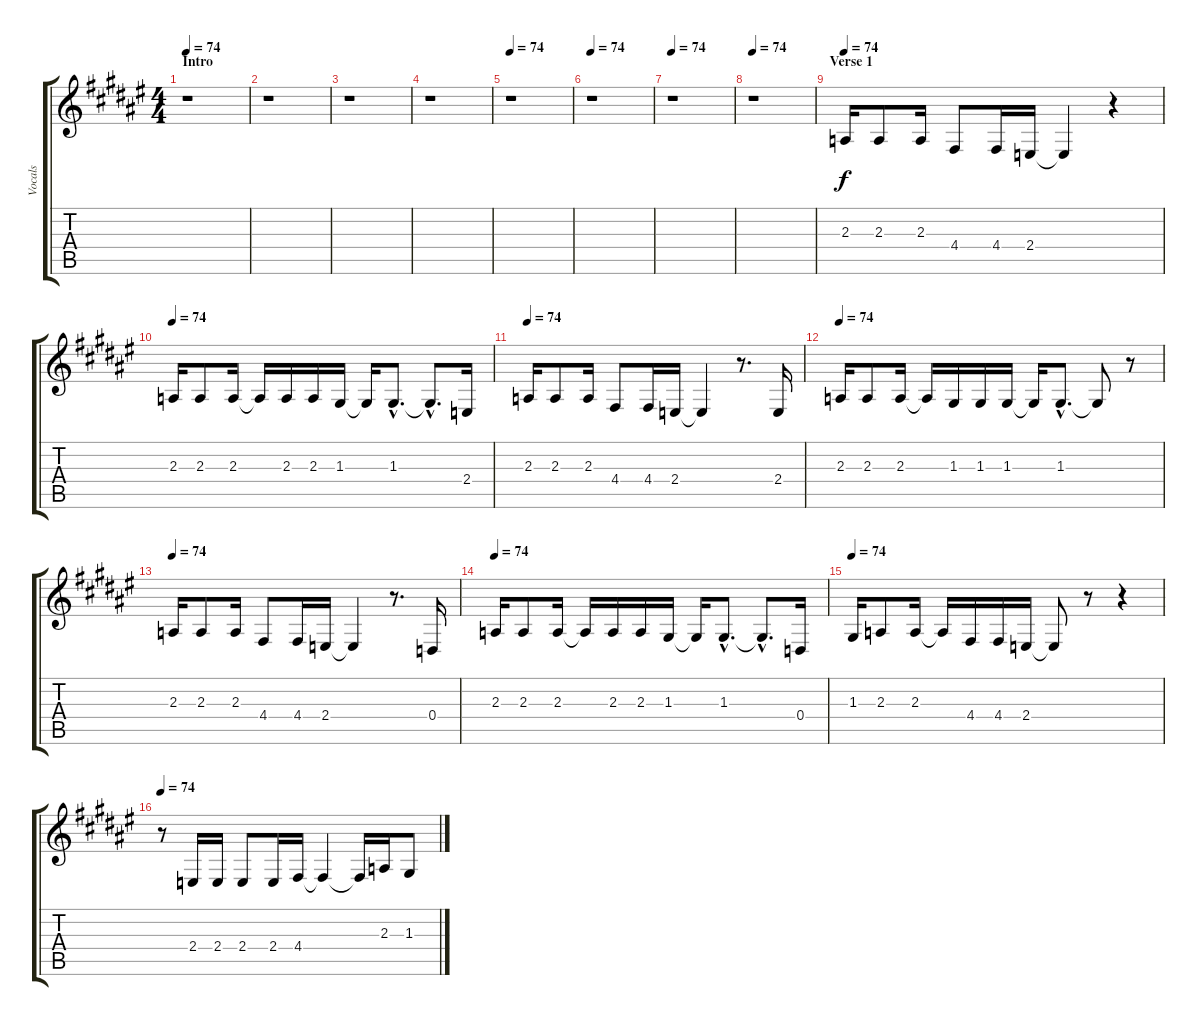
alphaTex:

\track ("Vocals" "Vocals") {instrument lead1square}
\staff {score tabs}
\tuning (E4 B3 G3 D3 A2 E2) {hide}
\ts (4 4)
\section ("" "Intro")
\tempo 74
\tempo 100
\tempo 74
\clef g2
\ks f#
r.1{dy f instrument lead1square} |
r.1 |
r.1 |
r.1 |
\tempo 74
r.1 |
\tempo 74
r.1 |
\tempo 74
r.1 |
\tempo 74
r.1 |
\section ("" "Verse 1")
\tempo 74
2.3.16 2.3.8 2.3.16 4.4.8 4.4.16 2.4.16 2.4{t}.4 r.4 |
\tempo 74
2.3.16 2.3.8 2.3.16 2.3{t}.16 2.3.16 2.3.16 1.3.16 1.3{t}.16 1.3{hac}.8{d} 1.3{hac t}.8{d} 2.4.16 |
\tempo 74
2.3.16 2.3.8 2.3.16 4.4.8 4.4.16 2.4.16 2.4{t}.4 r.8{d} 2.4.16 |
\tempo 74
2.3.16 2.3.8 2.3.16 2.3{t}.16 1.3.16 1.3.16 1.3.16 1.3{t}.16 1.3{hac}.8{d} 1.3{t}.8 r.8 |
\tempo 74
2.3.16 2.3.8 2.3.16 4.4.8 4.4.16 2.4.16 2.4{t}.4 r.8{d} 0.4.16 |
\tempo 74
2.3.16 2.3.8 2.3.16 2.3{t}.16 2.3.16 2.3.16 1.3.16 1.3{t}.16 1.3{hac}.8{d} 1.3{hac t}.8{d} 0.4.16 |
\tempo 74
1.3.16 2.3.8 2.3.16 2.3{t}.16 4.4.16 4.4.16 2.4.16 2.4{t}.8 r.8 r.4 |
\tempo 74
r.8 2.4.16 2.4.16 2.4.8 2.4.16 4.4.16 4.4{t}.4 4.4{t}.16 2.3.16 1.3.8
